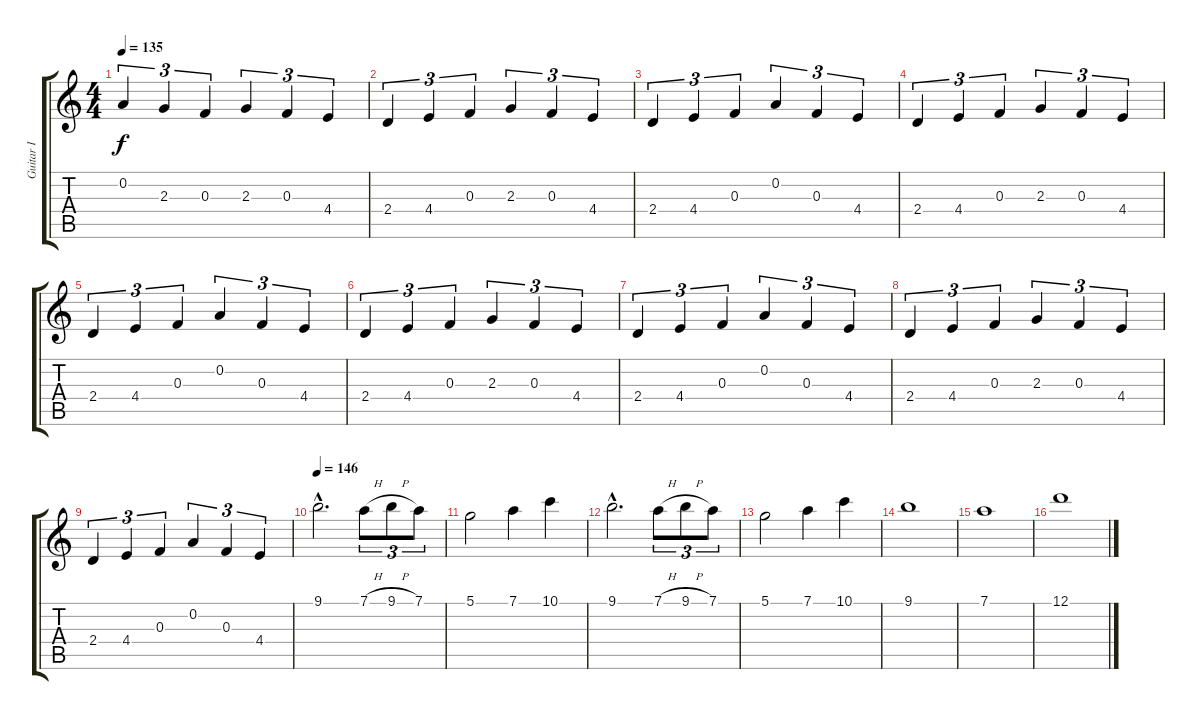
\track ("Guitar I" "Guitar I") {instrument distortionguitar}
\staff {score tabs}
\tuning (D4 A3 F3 C3 G2 D2) {hide}
\ts (4 4)
\tempo 135
\clef g2
\ks c
0.2.4{tu (3 2) dy f} 2.3.4{tu (3 2)} 0.3.4{tu (3 2)} 2.3.4{tu (3 2)} 0.3.4{tu (3 2)} 4.4.4{tu (3 2)} |
2.4.4{tu (3 2)} 4.4.4{tu (3 2)} 0.3.4{tu (3 2)} 2.3.4{tu (3 2)} 0.3.4{tu (3 2)} 4.4.4{tu (3 2)} |
2.4.4{tu (3 2)} 4.4.4{tu (3 2)} 0.3.4{tu (3 2)} 0.2.4{tu (3 2)} 0.3.4{tu (3 2)} 4.4.4{tu (3 2)} |
2.4.4{tu (3 2)} 4.4.4{tu (3 2)} 0.3.4{tu (3 2)} 2.3.4{tu (3 2)} 0.3.4{tu (3 2)} 4.4.4{tu (3 2)} |
2.4.4{tu (3 2)} 4.4.4{tu (3 2)} 0.3.4{tu (3 2)} 0.2.4{tu (3 2)} 0.3.4{tu (3 2)} 4.4.4{tu (3 2)} |
2.4.4{tu (3 2)} 4.4.4{tu (3 2)} 0.3.4{tu (3 2)} 2.3.4{tu (3 2)} 0.3.4{tu (3 2)} 4.4.4{tu (3 2)} |
2.4.4{tu (3 2)} 4.4.4{tu (3 2)} 0.3.4{tu (3 2)} 0.2.4{tu (3 2)} 0.3.4{tu (3 2)} 4.4.4{tu (3 2)} |
2.4.4{tu (3 2)} 4.4.4{tu (3 2)} 0.3.4{tu (3 2)} 2.3.4{tu (3 2)} 0.3.4{tu (3 2)} 4.4.4{tu (3 2)} |
2.4.4{tu (3 2)} 4.4.4{tu (3 2)} 0.3.4{tu (3 2)} 0.2.4{tu (3 2)} 0.3.4{tu (3 2)} 4.4.4{tu (3 2)} |
\tempo 146
9.1{hac}.2{d} 7.1{h}.8{tu (3 2)} 9.1{h}.8{tu (3 2)} 7.1.8{tu (3 2)} |
5.1.2 7.1.4 10.1.4 |
9.1{hac}.2{d} 7.1{h}.8{tu (3 2)} 9.1{h}.8{tu (3 2)} 7.1.8{tu (3 2)} |
5.1.2 7.1.4 10.1.4 |
9.1.1 |
7.1.1 |
12.1.1
